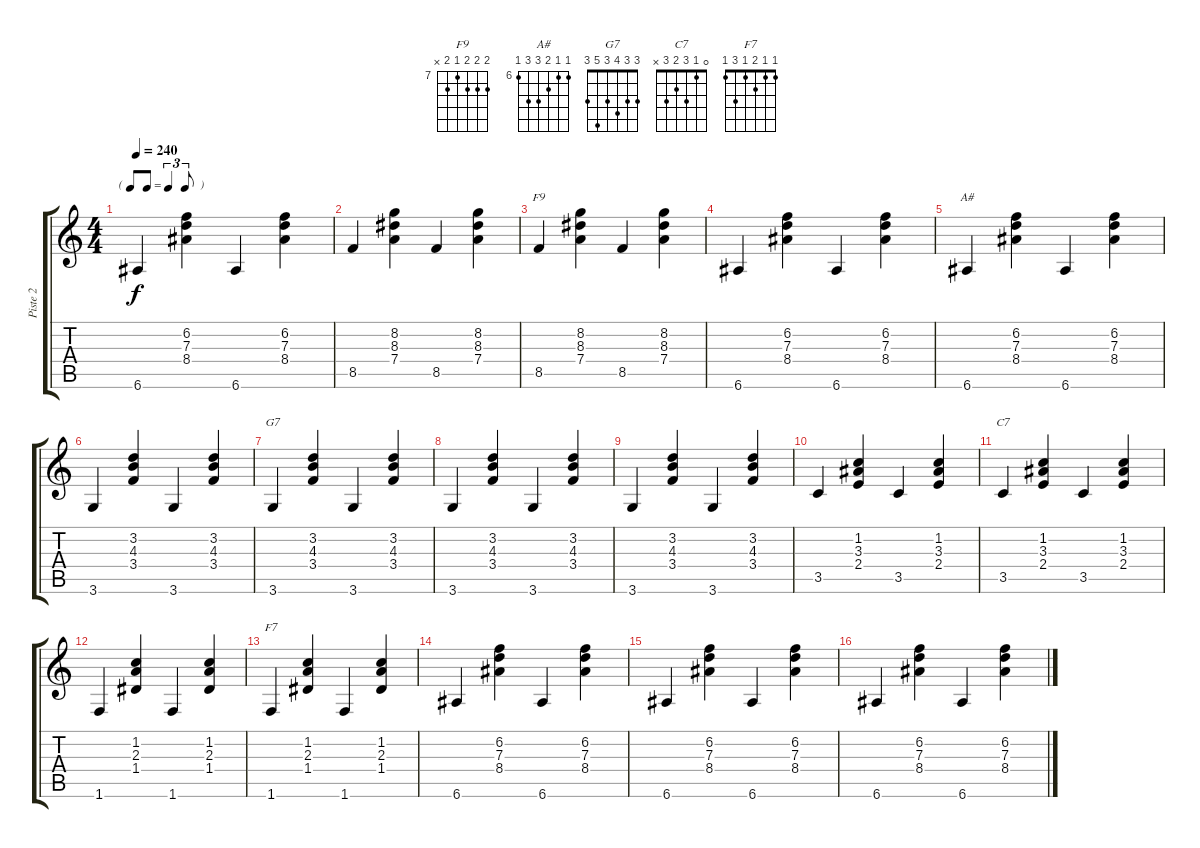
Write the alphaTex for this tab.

\track ("Piste 2" "Piste 2") {instrument acousticguitarnylon}
\staff {score tabs}
\tuning (E4 B3 G3 D3 A2 E2) {hide}
\chord ("F9" 8 8 8 7 8 x) {firstfret 7}
\chord ("A#" 6 6 7 8 8 6) {firstfret 6}
\chord ("G7" 3 3 4 3 5 3)
\chord ("C7" 0 1 3 2 3 x)
\chord ("F7" 1 1 2 1 3 1)
\ts (4 4)
\tf triplet8th
\tempo 240
\clef g2
\ks c
6.6.4{dy f} (6.2 7.3 8.4).4 6.6.4 (6.2 7.3 8.4).4 |
8.5.4 (8.2 8.3 7.4).4 8.5.4 (8.2 8.3 7.4).4 |
8.5.4{ch "F9"} (8.2 8.3 7.4).4 8.5.4 (8.2 8.3 7.4).4 |
6.6.4 (6.2 7.3 8.4).4 6.6.4 (6.2 7.3 8.4).4 |
6.6.4{ch "A#"} (6.2 7.3 8.4).4 6.6.4 (6.2 7.3 8.4).4 |
3.6.4 (3.2 4.3 3.4).4 3.6.4 (3.2 4.3 3.4).4 |
3.6.4{ch "G7"} (3.2 4.3 3.4).4 3.6.4 (3.2 4.3 3.4).4 |
3.6.4 (3.2 4.3 3.4).4 3.6.4 (3.2 4.3 3.4).4 |
3.6.4 (3.2 4.3 3.4).4 3.6.4 (3.2 4.3 3.4).4 |
3.5.4 (1.2 3.3 2.4).4 3.5.4 (1.2 3.3 2.4).4 |
3.5.4{ch "C7"} (1.2 3.3 2.4).4 3.5.4 (1.2 3.3 2.4).4 |
1.6.4 (1.2 2.3 1.4).4 1.6.4 (1.2 2.3 1.4).4 |
1.6.4{ch "F7"} (1.2 2.3 1.4).4 1.6.4 (1.2 2.3 1.4).4 |
6.6.4 (6.2 7.3 8.4).4 6.6.4 (6.2 7.3 8.4).4 |
6.6.4 (6.2 7.3 8.4).4 6.6.4 (6.2 7.3 8.4).4 |
6.6.4 (6.2 7.3 8.4).4 6.6.4 (6.2 7.3 8.4).4
